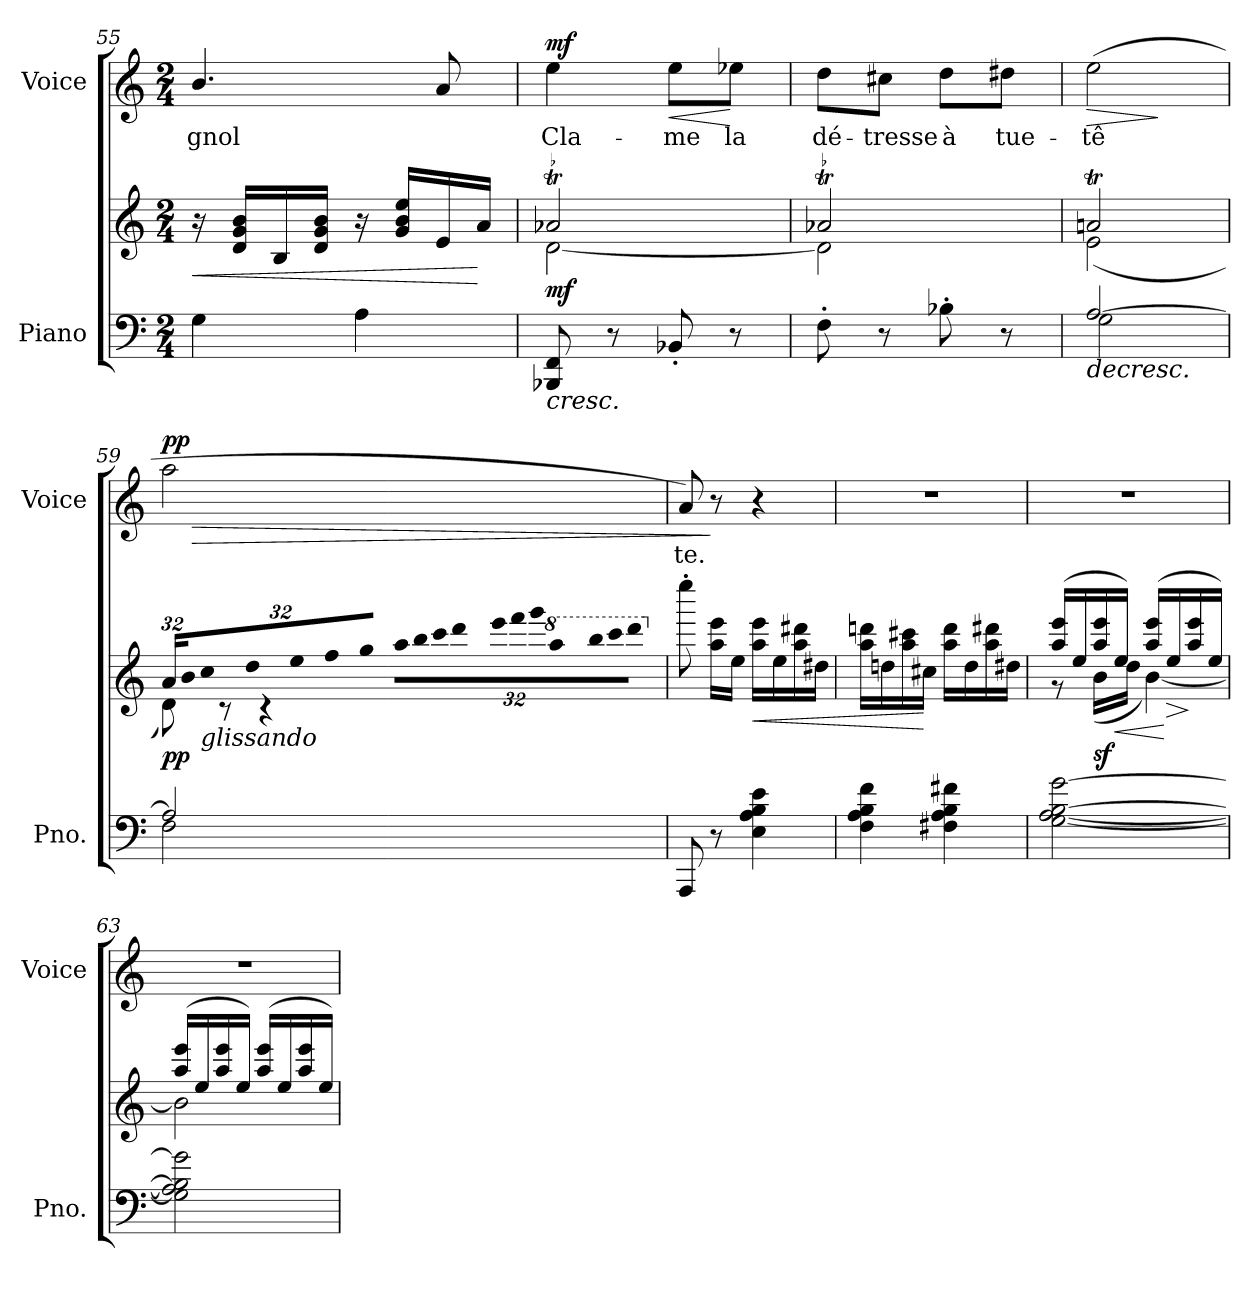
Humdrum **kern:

**kern	**kern	**dynam	**kern	**text	**dynam
*part2	*part2	*part2	*part1	*part1	*part1
*staff3	*staff2	*staff2/3	*staff1	*staff1	*staff1
*I"Piano	*	*	*I"Voice	*	*
*I'Pno.	*	*	*I'Voice	*	*
*clefF4	*clefG2	*	*clefG2	*	*
*k[]	*k[]	*	*k[]	*	*
*C:	*C:	*	*C:	*	*
*M2/4	*M2/4	*	*M2/4	*	*
=55	=55	=55	=55	=55	=55
!	!	!LO:HP:b	!	!	!
!	!	!	!	!LO:LY:b:color=#000000	!
4Gi\	16r	<	4.bi/	-gnol	.
.	16di/ 16gi 16biLL	.	.	.	.
.	16Bi/	.	.	.	.
.	16di/ 16gi 16biJJ	.	.	.	.
4Ai\	16r	.	.	.	.
.	16gi/ 16bi 16eeiLL	.	.	.	.
.	16ei/	.	8ai/	.	.
.	16ai/JJ	[	.	.	.
=56	=56	=56	=56	=56	=56
!	!	!LO:HP:b=2	!	!	!
*	*^	*	*	*	*
!	!	!	!	!	!LO:LY:b:color=#000000	!
8BBB-Xi/ 8FFi	2a-XTi/	[2di\	< mf	4eei\	Cla-	mf
8r	.	.	.	.	.	.
!	!	!	!	!	!LO:LY:b:color=#000000	!LO:HP:b
8BB-X'i/	.	.	.	8eei\L	-me	<
!	!	!	!	!	!LO:LY:b:color=#000000	!
8r	.	.	.	8ee-Xi\J	la	[
=57	=57	=57	=57	=57	=57	=57
!	!	!	!	!	!LO:LY:b:color=#000000	!
8F'i\	2a-XTi/	2di\]	.	8ddi\L	dé-	.
!	!	!	!	!	!LO:LY:b:color=#000000	!
8r	.	.	.	8cc#Xi\J	-tresse	.
!	!	!	!	!	!LO:LY:b:color=#000000	!
8B-X'i\	.	.	.	8ddi\L	à	.
!	!	!	!	!	!LO:LY:b:color=#000000	!
8r	.	.	.	8dd#Xi\J	tue-	.
=58	=58	=58	=58	=58	=58	=58
!	!	!	!LO:HP:b=2	!	!	!
*^	*	*	*	*	*	*
!	!	!	!	!	!	!LO:LY:b:color=#000000	!LO:HP:b
[2Ai/	2Gi\	2anTi/	(2ei\	>	(2eei\	-tê	>
*v	*v	*	*	*	*	*	*
*	*v	*v	*	*	*	*
.	.	[	.	.	]
!!LO:LB:g=z
=59	=59	=59	=59	=59	=59
*^	*	*	*	*	*
*	*	*Xbrackettup	*	*	*	*
!	!	!LO:N:vis=16.	!	!	!	!LO:HP:b
*	*	*^	*	*	*	*
2Ai/]	2Fi\	512%27ai/LL	8di\)	pp	2aai\	.	> pp
!	!	!LO:N:vis=32	!	!	!	!	!
.	.	1024%19bi/k	.	.	.	.	.
!	!	!LO:TX:b:i:t=glissando	!	!	!	!	!
!	!	!LO:N:vis=16	!	!	!	!	!
.	.	256%9cci/	.	.	.	.	.
!	!	!LO:N:vis=16	!	!	!	!	!
.	.	1024%37ddi/	.	.	.	.	.
.	.	.	8r	.	.	.	.
!	!	!LO:N:vis=16	!	!	!	!	!
.	.	256%9eei/	.	.	.	.	.
!	!	!LO:N:vis=16	!	!	!	!	!
.	.	1024%37ffi/	.	.	.	.	.
!	!	!LO:N:vis=16	!	!	!	!	!
.	.	1024%37ggi/JJ	.	.	.	.	.
!	!	!LO:N:vis=32	!	!	!	!	!
.	.	1024%23aai\LLL	4r	.	.	.	.
!	!	!LO:N:vis=32	!	!	!	!	!
.	.	1024%23bbi\	.	.	.	.	.
!	!	!LO:N:vis=32	!	!	!	!	!
.	.	1024%23ccci\	.	.	.	.	.
!	!	!LO:N:vis=32	!	!	!	!	!
.	.	128%3dddi\	.	.	.	.	.
!	!	!LO:N:vis=32	!	!	!	!	!
.	.	1024%23eeei\	.	.	.	.	.
!	!	!LO:N:vis=32	!	!	!	!	!
.	.	1024%23fffi\	.	.	.	.	.
!	!	!LO:N:vis=32	!	!	!	!	!
.	.	1024%23gggi\	.	.	.	.	.
*	*	*8va	*	*	*	*	*
!	!	!LO:N:vis=32	!	!	!	!	!
.	.	128%3aaai\	.	.	.	.	.
!	!	!LO:N:vis=32	!	!	!	!	!
.	.	1024%23bbbi\	.	.	.	.	.
!	!	!LO:N:vis=32	!	!	!	!	!
.	.	1024%23cccci\	.	.	.	.	.
!	!	!LO:N:vis=32	!	!	!	!	!
.	.	128%3ddddi\JJJ	.	.	.	.	.
*v	*v	*	*	*	*	*	*
*	*v	*v	*	*	*	*
.	.	]	.	.	.
=60	=60	=60	=60	=60	=60
*	*X8va	*	*	*	*
!	!	!	!	!LO:LY:b:color=#000000	!
8AAAi/	8eeee'i\	.	8ai/)	te.	.
8r	16aai\ 16eeeiLL	.	8r	.	]
.	16eei\JJ	.	.	.	.
!	!	!LO:HP:b	!	!	!
4Ei\ 4Ai 4Bi 4ei	16aai\ 16eeeiLL	<	4r	.	.
.	16eei\	.	.	.	.
.	16aai\ 16ddd#Xi	.	.	.	.
.	16dd#Xi\JJ	.	.	.	.
=61	=61	=61	=61	=61	=61
!	!	!	!LO:N:vis=1	!	!
4Fi\ 4Ai 4Bi 4fi	16aai\ 16dddniLL	.	2r	.	.
.	16ddni\	.	.	.	.
.	16aai\ 16ccc#Xi	.	.	.	.
.	16cc#Xi\JJ	[	.	.	.
4F#Xi\ 4Ai 4Bi 4f#Xi	16aai\ 16dddiLL	.	.	.	.
.	16ddi\	.	.	.	.
.	16aai\ 16ddd#Xi	.	.	.	.
.	16dd#Xi\JJ	.	.	.	.
=62	=62	=62	=62	=62	=62
*	*^	*	*	*	*
!	!	!	!	!LO:N:vis=1	!	!
[2Gi\ [2Ai [2Bi [2gi	(16aai/ 16eeeiLL	8r	.	2r	.	.
.	16eei/	.	.	.	.	.
.	16aai/ 16eeei	(16bi\LL	sf	.	.	.
!	!	!	!LO:HP:b	!	!	!
.	16eei/JJ)	16ddi\JJ	<	.	.	.
.	(16aai/ 16eeeiLL	[4bi\)	.	.	.	.
!	!	!	!LO:HP:n=1:b	!	!	!
.	16eei/	.	[ >	.	.	.
.	16aai/ 16eeei	.	]	.	.	.
.	16eei/JJ)	.	.	.	.	.
!!LO:PB:g=z
=63	=63	=63	=63	=63	=63	=63
!	!	!	!	!LO:N:vis=1	!	!
2Gi\] 2Ai] 2Bi] 2gi]	(16aai/ 16eeeiLL	2bi\]	.	2r	.	.
.	16eei/	.	.	.	.	.
.	16aai/ 16eeei	.	.	.	.	.
.	16eei/JJ)	.	.	.	.	.
.	(16aai/ 16eeeiLL	.	.	.	.	.
.	16eei/	.	.	.	.	.
.	16aai/ 16eeei	.	.	.	.	.
.	16eei/JJ)	.	.	.	.	.
*	*v	*v	*	*	*	*
=	=	=	=	=	=
*-	*-	*-	*-	*-	*-
